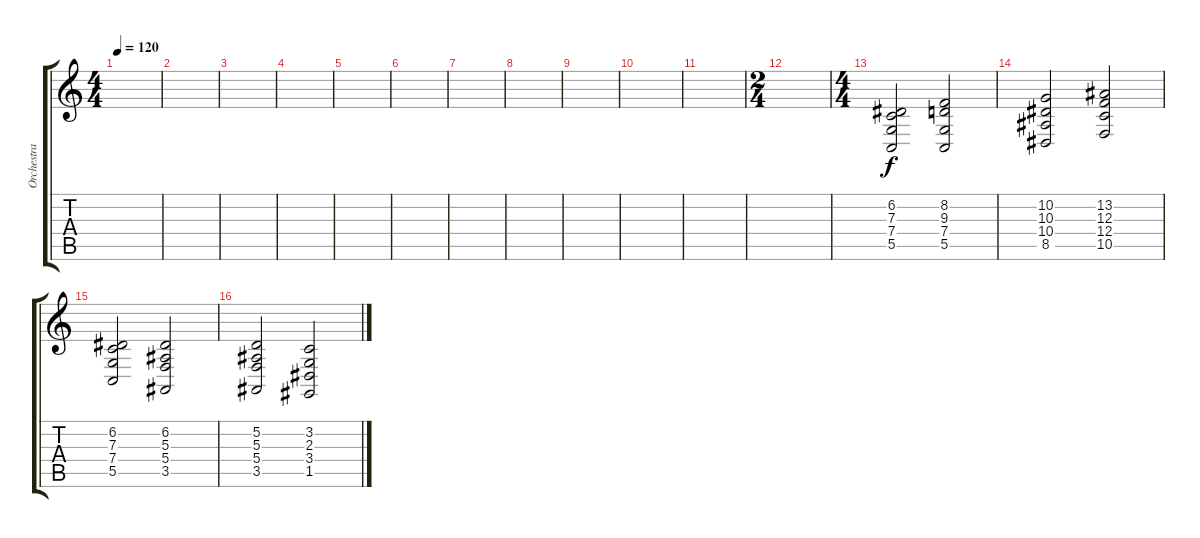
\track ("Orchestra" "Orchestra") {instrument stringensemble1}
\staff {score tabs}
\tuning (D4 A3 F3 C3 G2 C2) {hide}
\ts (4 4)
\tempo 120
\clef g2
\ks c
|
|
|
|
|
|
|
|
|
|
|
\ts (2 4)
|
\ts (4 4)
(6.2 7.3 7.4 5.5).2{volume 12 balance 10 instrument choiraahs} (8.2 9.3 7.4 5.5).2 |
(10.2 10.3 10.4 8.5).2 (13.2 12.3 12.4 10.5).2 |
(6.2 7.3 7.4 5.5).2 (6.2 5.3 5.4 3.5).2 |
(5.2 5.3 5.4 3.5).2 (3.2 2.3 3.4 1.5).2
